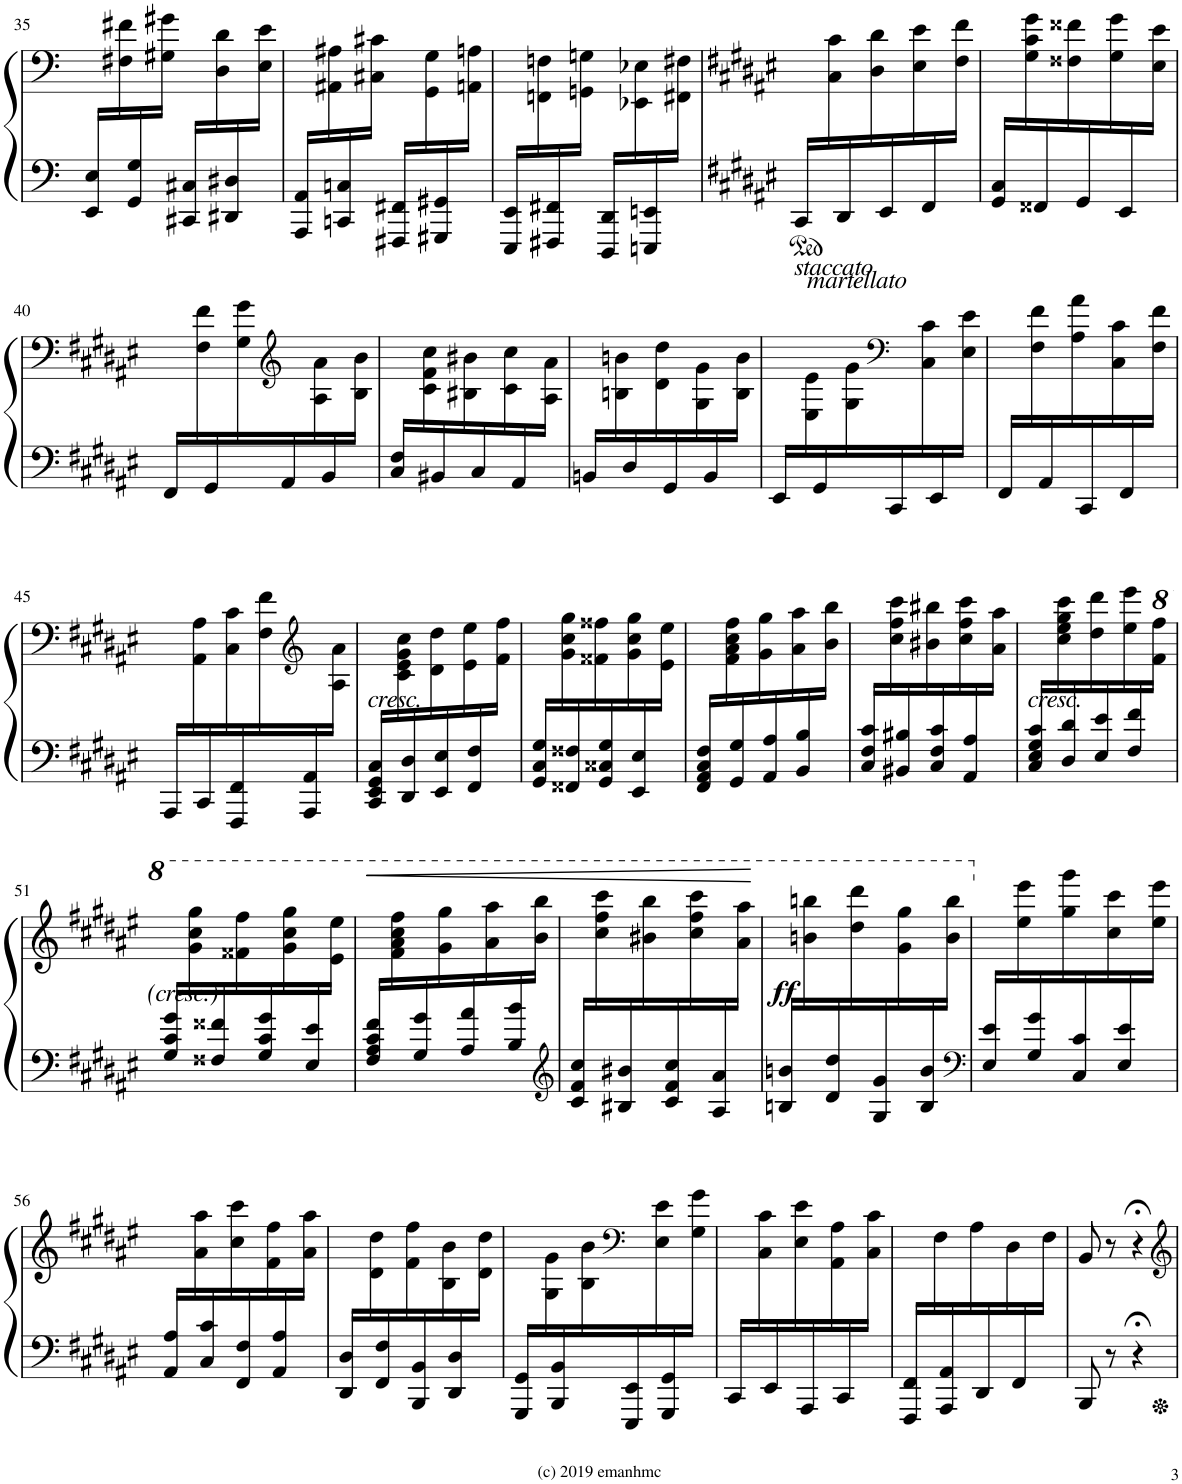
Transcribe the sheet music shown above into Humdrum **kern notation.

**kern	**kern	**dynam
*part1	*part1	*part1
*staff2	*staff1	*staff1/2
*I"Piano	*	*
*I'Pno.	*	*
!!LO:PB:g=z
*clefF4	*clefF4	*
*k[]	*k[]	*
*M2/4	*M2/4	*
=35	=35	=35
*	*^	*
16EE/ 16E/LL	2ryy	16ryy	.
16ryy	.	16F#X\ 16f#X\	.
16GG/ 16G/	.	16ryy	.
16ryy	.	16G#X\ 16g#X\JJ	.
16CC#X/ 16C#X/LL	.	16ryy	.
16ryy	.	16D\ 16d\	.
16DD#X/ 16D#X/	.	16ryy	.
16ryy	.	16E\ 16e\JJ	.
=36	=36	=36	=36
16AAA/ 16AA/LL	2ryy	16ryy	.
16ryy	.	16AA#X\ 16A#X\	.
16CCn/ 16Cn/	.	16ryy	.
16ryy	.	16C#X\ 16c#X\JJ	.
16FFF#X/ 16FF#X/LL	.	16ryy	.
16ryy	.	16GG\ 16G\	.
16GGG#X/ 16GG#X/	.	16ryy	.
16ryy	.	16AAn\ 16An\JJ	.
=37	=37	=37	=37
16EEE/ 16EE/LL	2ryy	16ryy	.
16ryy	.	16FFn\ 16Fn\	.
16FFF#X/ 16FF#X/	.	16ryy	.
16ryy	.	16GGn\ 16Gn\JJ	.
16DDD/ 16DD/LL	.	16ryy	.
16ryy	.	16EE-X\ 16E-X\	.
16EEEn/ 16EEn/	.	16ryy	.
16ryy	.	(16FF#X\ 16F#X\JJ	.
=38	=38	=38	=38
*k[f#c#g#d#a#e#]	*k[f#c#g#d#a#e#]	*	*
!LO:TX:b:i:t=staccato	!	!	!
16CC#/LL	2ryy	16ryy	.
!LO:TX:b:i:t=martellato	!	!	!
16ryy	.	16C#\ 16c#\)	.
16DD#/	.	16ryy	.
16ryy	.	16D#\ 16d#\	.
16EE#/	.	16ryy	.
16ryy	.	16E#\ 16e#\	.
16FF#/	.	16ryy	.
16ryy	.	16F#\ 16f#\JJ	.
=39	=39	=39	=39
16GG#/ 16C#/LL	2ryy	16ryy	.
16ryy	.	16G#\ 16c#\ 16g#\	.
16FF##X/	.	16ryy	.
16ryy	.	16F##X\ 16f##X\	.
16GG#/	.	16ryy	.
16ryy	.	16G#\ 16g#\	.
16EE#/	.	16ryy	.
16ryy	.	16E#\ 16e#\JJ	.
!!LO:LB:g=z	!!
=40	=40	=40	=40
16FF#/LL	4ryy	16ryy	.
16ryy	.	16F#\ 16f#\	.
16GG#/	.	16ryy	.
16ryy	.	16G#\ 16g#\	.
*	*clefG2	*	*
16AA#/	4ryy	16ryy	.
16ryy	.	16A#\ 16a#\	.
16BB/	.	16ryy	.
16ryy	.	16B\ 16b\JJ	.
=41	=41	=41	=41
16C#/ 16F#/LL	2ryy	16ryy	.
16ryy	.	16c#\ 16f#\ 16cc#\	.
16BB#X/	.	16ryy	.
16ryy	.	16B#X\ 16b#X\	.
16C#/	.	16ryy	.
16ryy	.	16c#\ 16cc#\	.
16AA#/	.	16ryy	.
16ryy	.	16A#\ 16a#\JJ	.
=42	=42	=42	=42
16BBn/LL	2ryy	16ryy	.
16ryy	.	16Bn\ 16bn\	.
16D#/	.	16ryy	.
16ryy	.	16d#\ 16dd#\	.
16GG#/	.	16ryy	.
16ryy	.	16G#\ 16g#\	.
16BB/	.	16ryy	.
16ryy	.	16B\ 16b\JJ	.
=43	=43	=43	=43
16EE#/LL	4ryy	16ryy	.
16ryy	.	16E#\ 16e#\	.
16GG#/	.	16ryy	.
16ryy	.	16G#\ 16g#\	.
*	*clefF4	*	*
16CC#/	4ryy	16ryy	.
16ryy	.	16C#\ 16c#\	.
16EE#/	.	16ryy	.
16ryy	.	16E#\ 16e#\JJ	.
=44	=44	=44	=44
16FF#/LL	2ryy	16ryy	.
16ryy	.	16F#\ 16f#\	.
16AA#/	.	16ryy	.
16ryy	.	16A#\ 16a#\	.
16CC#/	.	16ryy	.
16ryy	.	16C#\ 16c#\	.
16FF#/	.	16ryy	.
16ryy	.	16F#\ 16f#\JJ	.
!!LO:LB:g=z	!!
=45	=45	=45	=45
16AAA#/LL	4ryy	16ryy	.
16ryy	.	16AA#\ 16A#\	.
16CC#/	.	16ryy	.
16ryy	.	16C#\ 16c#\	.
16FFF#/ 16FF#/	8ryy	16ryy	.
16ryy	.	16F#\ 16f#\	.
*	*clefG2	*	*
16AAA#/ 16AA#/	8ryy	16ryy	.
16ryy	.	16A#\ 16a#\JJ	.
=46	=46	=46	=46
!LO:TX:a:i:t=cresc.	!	!	!
16CC#/ 16EE#/ 16GG#/ 16C#/LL	2ryy	16ryy	.
16ryy	.	16c#\ 16e#\ 16g#\ 16cc#\	.
16DD#/ 16D#/	.	16ryy	.
16ryy	.	16d#\ 16dd#\	.
16EE#/ 16E#/	.	16ryy	.
16ryy	.	16e#\ 16ee#\	.
16FF#/ 16F#/	.	16ryy	.
16ryy	.	16f#\ 16ff#\JJ	.
=47	=47	=47	=47
16GG#/ 16C#/ 16G#/LL	2ryy	16ryy	.
16ryy	.	16g#\ 16cc#\ 16gg#\	.
16FF##X/ 16F##X/	.	16ryy	.
16ryy	.	16f##X\ 16ff##X\	.
16GG#/ 16C##X/ 16G#/	.	16ryy	.
16ryy	.	16g#\ 16cc#\ 16gg#\	.
16EE#/ 16E#/	.	16ryy	.
16ryy	.	16e#\ 16ee#\JJ	.
=48	=48	=48	=48
16FF#/ 16AA#/ 16C#/ 16F#/LL	2ryy	16ryy	.
16ryy	.	16f#\ 16a#\ 16cc#\ 16ff#\	.
16GG#/ 16G#/	.	16ryy	.
16ryy	.	16g#\ 16gg#\	.
16AA#/ 16A#/	.	16ryy	.
16ryy	.	16a#\ 16aa#\	.
16BB/ 16B/	.	16ryy	.
16ryy	.	16b\ 16bb\JJ	.
=49	=49	=49	=49
16C#/ 16F#/ 16c#/LL	2ryy	16ryy	.
16ryy	.	16cc#\ 16ff#\ 16ccc#\	.
16BB#X/ 16B#X/	.	16ryy	.
16ryy	.	16b#X\ 16bb#X\	.
16C#/ 16F#/ 16c#/	.	16ryy	.
16ryy	.	16cc#\ 16ff#\ 16ccc#\	.
16AA#/ 16A#/	.	16ryy	.
16ryy	.	16a#\ 16aa#\JJ	.
=50	=50	=50	=50
!LO:TX:a:i:t=cresc.	!	!	!
16C#/ 16E#/ 16G#/ 16c#/LL	4ryy	16ryy	.
16ryy	.	16cc#\ 16ee#\ 16gg#\ 16ccc#\	.
16D#/ 16d#/	.	16ryy	.
16ryy	.	16dd#\ 16ddd#\	.
16E#/ 16e#/	8ryy	16ryy	.
16ryy	.	16ee#\ 16eee#\	.
16F#/ 16f#/	16ryy	16ryy	.
*	*8va	*	*
16ryy	16ff# 16fff#	16f#\ 16ff#\JJ	.
!!LO:LB:g=z	!!
=51	=51	=51	=51
16G#/ 16c#/ 16g#/LL	16ryy	16ryy	.
16ryy	16gg# 16ccc# 16ggg#	16g#\ 16cc#\ 16gg#\	.
16F##X/ 16f##X/	16ryy	16ryy	.
16ryy	16ff##X 16fff##X	16f##\ 16ff##\	.
16G#/ 16c#/ 16g#/	16ryy	16ryy	.
16ryy	16gg# 16ccc# 16ggg#	16g#\ 16cc#\ 16gg#\	.
16E#/ 16e#/	16ryy	16ryy	.
16ryy	16ee# 16eee#	16e#\ 16ee#\JJ	.
=52	=52	=52	=52
!	!	!	!LO:HP:b
16F#/ 16A#/ 16c#/ 16f#/LL	16ryy	16ryy	<
16ryy	16ff# 16aa# 16ccc# 16fff#	16f#\ 16a#\ 16cc#\ 16ff#\	.
16G#/ 16g#/	16ryy	16ryy	.
16ryy	16gg# 16ggg#	16g#\ 16gg#\	.
16A#/ 16a#/	16ryy	16ryy	.
16ryy	16aa# 16aaa#	16a#\ 16aa#\	.
16B/ 16b/	16ryy	16ryy	.
16ryy	16bb 16bbb	16b\ 16bb\JJ	.
=53	=53	=53	=53
*clefG2	*	*	*
16c#/ 16f#/ 16cc#/LL	16ryy	16ryy	.
16ryy	16ccc# 16fff# 16cccc#	16cc#\ 16ff#\ 16ccc#\	.
16B#X/ 16b#X/	16ryy	16ryy	.
16ryy	16bb#X 16bbb#X	16b#X\ 16bb#\	.
16c#/ 16f#/ 16cc#/	16ryy	16ryy	.
16ryy	16ccc# 16fff# 16cccc#	16cc#\ 16ff#\ 16ccc#\	.
16A#/ 16a#/	16ryy	16ryy	.
16ryy	16aa# 16aaa#	16a#\ 16aa#\JJ	.
*	*v	*v	*
.	.	[
=54	=54	=54
*	*^	*
!	!	!	!LO:DY:a=2
16Bn/ 16bn/LL	16ryy	16ryy	ff
16ryy	16bbn 16bbbn	16bn\ 16bbn\	.
16d#/ 16dd#/	16ryy	16ryy	.
16ryy	16ddd# 16dddd#	16dd#\ 16ddd#\	.
16G#/ 16g#/	16ryy	16ryy	.
16ryy	16gg# 16ggg#	16g#\ 16gg#\	.
16B/ 16b/	16ryy	16ryy	.
16ryy	16bb 16bbb	16b\ 16bb\JJ	.
=55	=55	=55	=55
*clefF4	*	*	*
*	*X8va	*	*
16E#/ 16e#/LL	2ryy	16ryy	.
16ryy	.	16ee#\ 16eee#\	.
16G#/ 16g#/	.	16ryy	.
16ryy	.	16gg#\ 16ggg#\	.
16C#/ 16c#/	.	16ryy	.
16ryy	.	16cc#\ 16ccc#\	.
16E#/ 16e#/	.	16ryy	.
16ryy	.	16ee#\ 16eee#\JJ	.
!!LO:LB:g=z	!!
=56	=56	=56	=56
16AA#/ 16A#/LL	2ryy	16ryy	.
16ryy	.	16a#\ 16aa#\	.
16C#/ 16c#/	.	16ryy	.
16ryy	.	16cc#\ 16ccc#\	.
16FF#/ 16F#/	.	16ryy	.
16ryy	.	16f#\ 16ff#\	.
16AA#/ 16A#/	.	16ryy	.
16ryy	.	16a#\ 16aa#\JJ	.
=57	=57	=57	=57
16DD#/ 16D#/LL	2ryy	16ryy	.
16ryy	.	16d#\ 16dd#\	.
16FF#/ 16F#/	.	16ryy	.
16ryy	.	16f#\ 16ff#\	.
16BBB/ 16BB/	.	16ryy	.
16ryy	.	16B\ 16b\	.
16DD#/ 16D#/	.	16ryy	.
16ryy	.	16d#\ 16dd#\JJ	.
=58	=58	=58	=58
16GGG#/ 16GG#/LL	4ryy	16ryy	.
16ryy	.	16G#\ 16g#\	.
16BBB/ 16BB/	.	16ryy	.
16ryy	.	16B\ 16b\	.
*	*clefF4	*	*
16EEE#/ 16EE#/	4ryy	16ryy	.
16ryy	.	16E#\ 16e#\	.
16GGG#/ 16GG#/	.	16ryy	.
16ryy	.	16G#\ 16g#\JJ	.
=59	=59	=59	=59
16CC#/LL	2ryy	16ryy	.
16ryy	.	16C#\ 16c#\	.
16EE#/	.	16ryy	.
16ryy	.	16E#\ 16e#\	.
16AAA#/	.	16ryy	.
16ryy	.	16AA#\ 16A#\	.
16CC#/	.	16ryy	.
16ryy	.	16C#\ 16c#\JJ	.
=60	=60	=60	=60
16FFF#/ 16FF#/LL	2ryy	16ryy	.
16ryy	.	16F#\	.
16AAA#/ 16AA#/	.	16ryy	.
16ryy	.	16A#\	.
16DD#/	.	16ryy	.
16ryy	.	16D#\	.
16FF#/	.	16ryy	.
16ryy	.	16F#\JJ	.
*	*v	*v	*
=61	=61	=61
8BBB/	8BB/	.
8r	8r	.
4r;<	4r;<	.
=	=	=
*-	*-	*-
